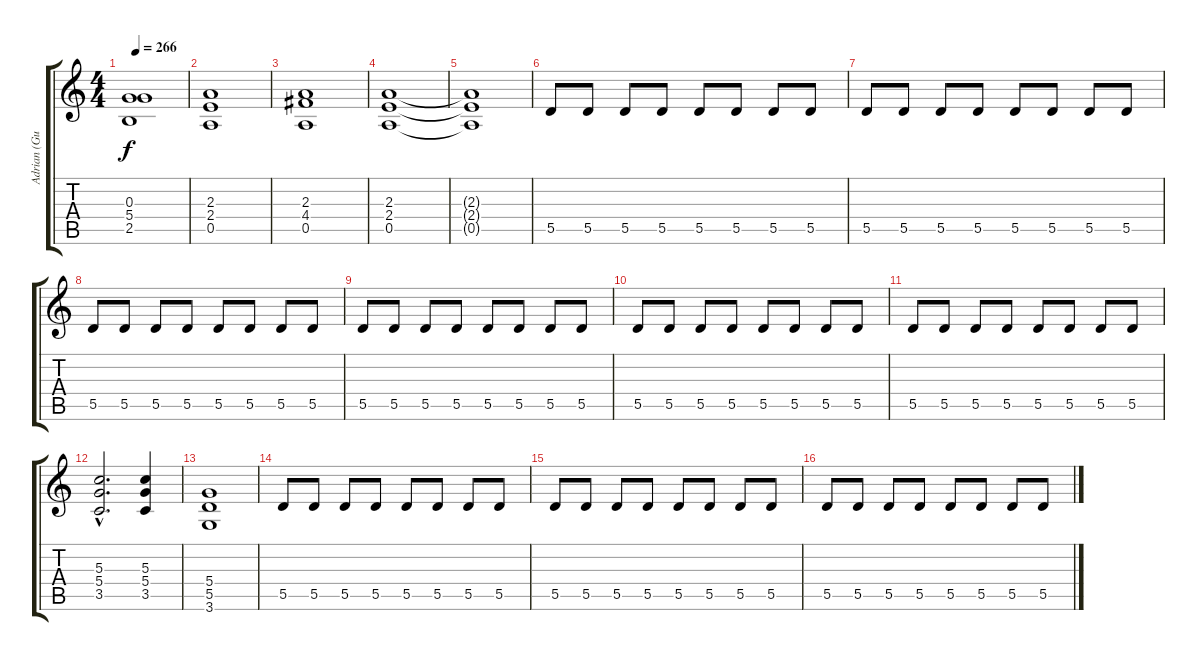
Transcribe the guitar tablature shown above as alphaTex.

\track ("Adrian (Guitar 2)" "Adrian (Gu") {instrument distortionguitar}
\staff {score tabs}
\tuning (E4 B3 G3 D3 A2 E2) {hide}
\ts (4 4)
\tempo 266
\clef g2
\ks c
(0.3{t} 5.4{t} 2.5{t}).1{dy f} |
(2.3 2.4 0.5).1 |
(2.3 4.4 0.5).1 |
(2.3 2.4 0.5).1 |
(2.3{t} 2.4{t} 0.5{t}).1 |
5.5.8 5.5.8 5.5.8 5.5.8 5.5.8 5.5.8 5.5.8 5.5.8 |
5.5.8 5.5.8 5.5.8 5.5.8 5.5.8 5.5.8 5.5.8 5.5.8 |
5.5.8 5.5.8 5.5.8 5.5.8 5.5.8 5.5.8 5.5.8 5.5.8 |
5.5.8 5.5.8 5.5.8 5.5.8 5.5.8 5.5.8 5.5.8 5.5.8 |
5.5.8 5.5.8 5.5.8 5.5.8 5.5.8 5.5.8 5.5.8 5.5.8 |
5.5.8 5.5.8 5.5.8 5.5.8 5.5.8 5.5.8 5.5.8 5.5.8 |
(5.3{hac} 5.4{hac} 3.5{hac}).2{d} (5.3 5.4 3.5).4 |
(5.4 5.5 3.6).1 |
5.5.8 5.5.8 5.5.8 5.5.8 5.5.8 5.5.8 5.5.8 5.5.8 |
5.5.8 5.5.8 5.5.8 5.5.8 5.5.8 5.5.8 5.5.8 5.5.8 |
5.5.8 5.5.8 5.5.8 5.5.8 5.5.8 5.5.8 5.5.8 5.5.8
